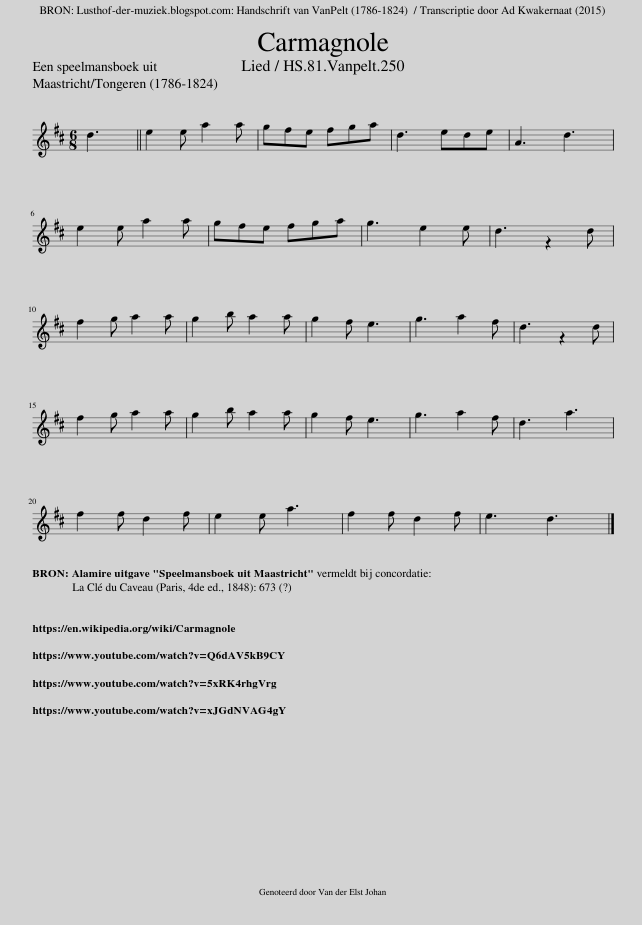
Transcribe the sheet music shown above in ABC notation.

X:1
L:1/8
Q:1/4=180
M:6/8
I:linebreak $
K:D
V:1 treble
V:1
 d3 || e2 e a2 a | gfe fga | d3 ede | A3 d3 |$ %5
 e2 e a2 a | gfe fga | g3 e2 e | d3 z2 d |$ f2 g a2 a | %10
 g2 b a2 a | g2 f e3 | g3 a2 f | d3 z2 d |$ f2 g a2 a | %15
 g2 b a2 a | g2 f e3 | g3 a2 f | d3 a3 |$ f2 f d2 f | %20
 e2 e a3 | f2 f d2 f | e3 d3 |] %23
